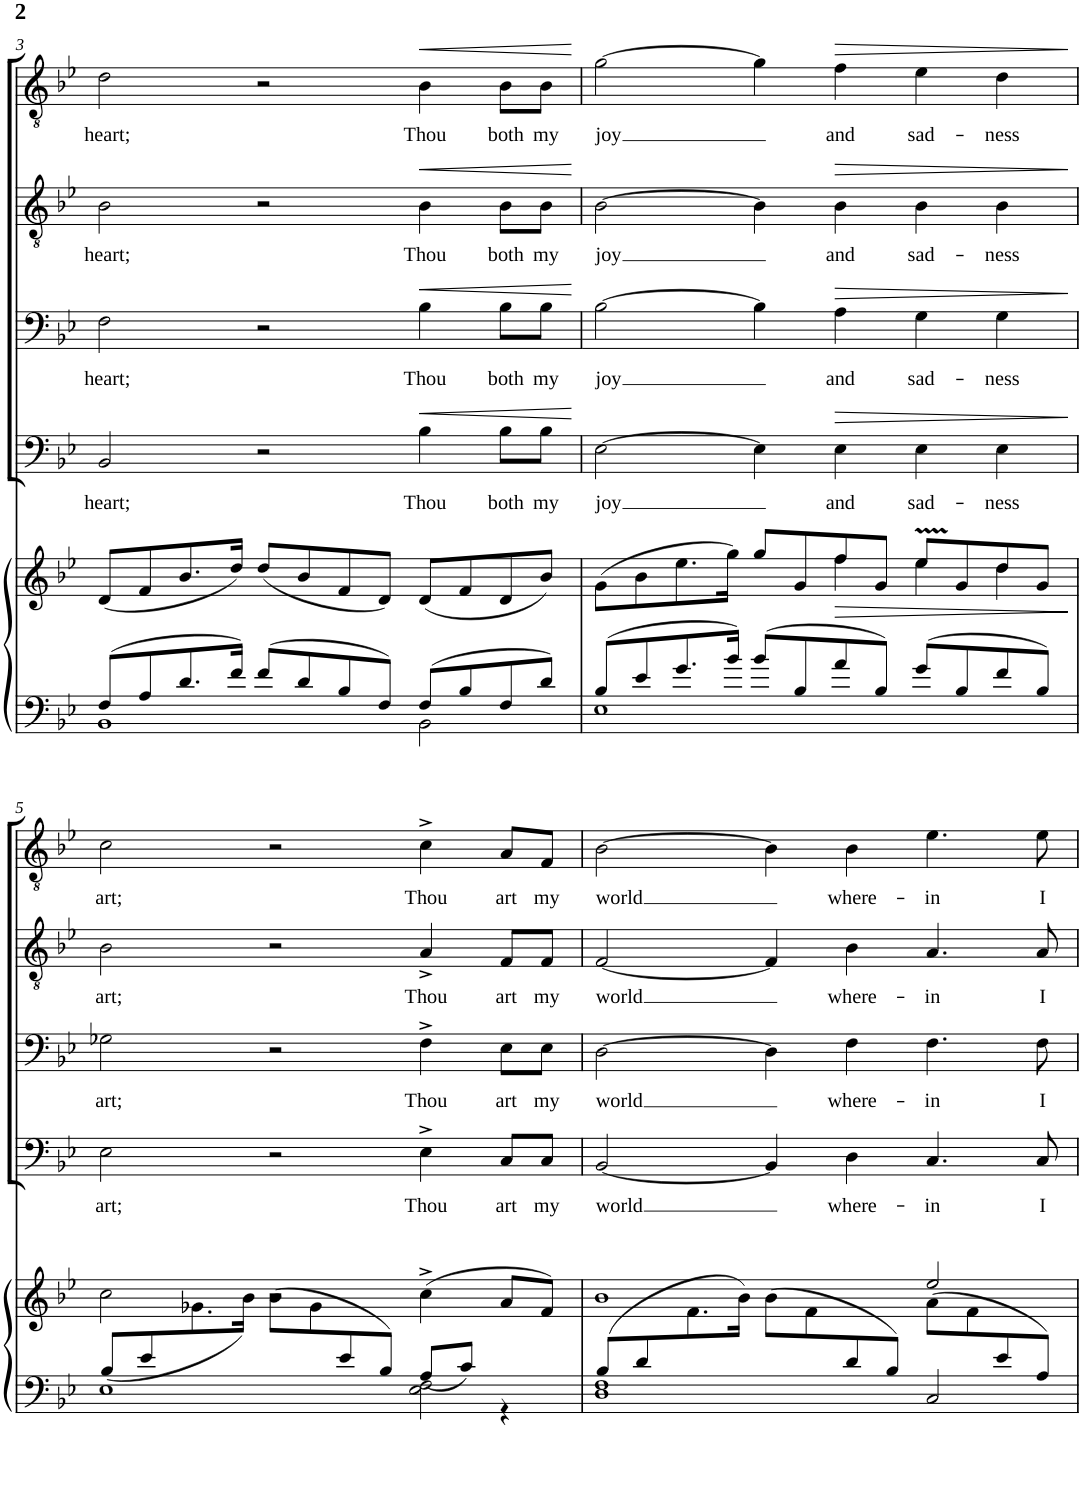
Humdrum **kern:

**kern	**kern	**dynam	**kern	**text	**dynam	**kern	**text	**dynam	**kern	**text	**dynam	**kern	**text	**dynam
*part5	*part5	*part5	*part4	*part4	*part4	*part3	*part3	*part3	*part2	*part2	*part2	*part1	*part1	*part1
*staff6	*staff5	*staff5/6	*staff4	*staff4	*staff4	*staff3	*staff3	*staff3	*staff2	*staff2	*staff2	*staff1	*staff1	*staff1
*I"Piano 5	*	*	*I"Piano	*	*	*I"Piano 3	*	*	*I"Piano	*	*	*I"Piano 1	*	*
*I'Pno	*	*	*I'Pno	*	*	*I'Pno	*	*	*I'Pno	*	*	*I'Pno	*	*
!!LO:PB:g=z
*clefF4	*clefG2	*	*clefF4	*	*	*clefF4	*	*	*clefGv2	*	*	*clefGv2	*	*
*k[b-e-]	*k[b-e-]	*	*k[b-e-]	*	*	*k[b-e-]	*	*	*k[b-e-]	*	*	*k[b-e-]	*	*
*M3/2	*M3/2	*	*M3/2	*	*	*M3/2	*	*	*M3/2	*	*	*M3/2	*	*
=3	=3	=3	=3	=3	=3	=3	=3	=3	=3	=3	=3	=3	=3	=3
*^	*	*	*	*	*	*	*	*	*	*	*	*	*	*
!	!	!	!	!	!LO:LY:b	!	!	!LO:LY:b	!	!	!LO:LY:b	!	!	!LO:LY:b	!
8F/L	1BB-	(8d/L	.	2BB-/	heart;	.	2F\	heart;	.	2B-\	heart;	.	2d\	heart;	.
8A/	.	8f/	.	.	.	.	.	.	.	.	.	.	.	.	.
8.d/	.	8.b-/	.	.	.	.	.	.	.	.	.	.	.	.	.
16f/Jk	.	16dd/Jk)	.	.	.	.	.	.	.	.	.	.	.	.	.
8f/L	.	(8dd/L	.	2r	.	.	2r	.	.	2r	.	.	2r	.	.
8d/	.	8b-/	.	.	.	.	.	.	.	.	.	.	.	.	.
8B-/	.	8f/	.	.	.	.	.	.	.	.	.	.	.	.	.
8F/J	.	8d/J)	.	.	.	.	.	.	.	.	.	.	.	.	.
!	!	!	!	!	!LO:LY:b	!LO:HP:b	!	!LO:LY:b	!LO:HP:b	!	!LO:LY:b	!LO:HP:b	!	!LO:LY:b	!LO:HP:b
8F/L	2BB-\	(8d/L	.	4B-\	Thou	<	4B-\	Thou	<	4B-\	Thou	<	4B-\	Thou	<
8B-/	.	8f/	.	.	.	.	.	.	.	.	.	.	.	.	.
!	!	!	!	!	!LO:LY:b	!	!	!LO:LY:b	!	!	!LO:LY:b	!	!	!LO:LY:b	!
8F/	.	8d/	.	8B-\L	both	.	8B-\L	both	.	8B-\L	both	.	8B-\L	both	.
!	!	!	!	!	!LO:LY:b	!	!	!LO:LY:b	!	!	!LO:LY:b	!	!	!LO:LY:b	!
8d/J	.	8b-/J)	.	8B-\J	my	.	8B-\J	my	.	8B-\J	my	.	8B-\J	my	.
*v	*v	*	*	*	*	*	*	*	*	*	*	*	*	*	*
.	.	.	.	.	[	.	.	[	.	.	[	.	.	[
=4	=4	=4	=4	=4	=4	=4	=4	=4	=4	=4	=4	=4	=4	=4
*^	*^	*	*	*	*	*	*	*	*	*	*	*	*	*
!	!	!	!	!	!	!LO:LY:b	!	!	!LO:LY:b	!	!	!LO:LY:b	!	!	!LO:LY:b	!
8B-/L	1E-	(8g\L	2.ryy	.	[2E-\	joy	.	[2B-\	joy	.	[2B-\	joy	.	[2g\	joy	.
8e-/	.	8b-\	.	.	.	.	.	.	.	.	.	.	.	.	.	.
8.g/	.	8.ee-\	.	.	.	.	.	.	.	.	.	.	.	.	.	.
16b-/Jk	.	16gg\Jk)	.	.	.	.	.	.	.	.	.	.	.	.	.	.
8b-/L	.	8gg/L	.	.	4E-\]	.	.	4B-\]	.	.	4B-\]	.	.	4g\]	.	.
8B-/	.	8g/	.	.	.	.	.	.	.	.	.	.	.	.	.	.
!	!	!	!	!LO:HP:b	!	!LO:LY:b	!LO:HP:b	!	!LO:LY:b	!LO:HP:b	!	!LO:LY:b	!LO:HP:b	!	!LO:LY:b	!LO:HP:b
8a/	.	8ff/	4ff\	>	4E-\	and	>	4A\	and	>	4B-\	and	>	4f\	and	>
8B-/J	.	8g/J	.	.	.	.	.	.	.	.	.	.	.	.	.	.
!	!	!	!	!	!	!LO:LY:b	!	!	!LO:LY:b	!	!	!LO:LY:b	!	!	!LO:LY:b	!
8g/L	2ryy	8ee-/L	4ee-\	.	4E-\	sad-	.	4G\	sad-	.	4B-\	sad-	.	4e-\	sad-	.
8B-/	.	8g/	.	.	.	.	.	.	.	.	.	.	.	.	.	.
!	!	!	!	!	!	!LO:LY:b	!	!	!LO:LY:b	!	!	!LO:LY:b	!	!	!LO:LY:b	!
8f/	.	8dd/	4dd\	.	4E-\	-ness	.	4G\	-ness	.	4B-\	-ness	.	4d\	-ness	.
8B-/J	.	8g/J	.	.	.	.	.	.	.	.	.	.	.	.	.	.
*v	*v	*	*	*	*	*	*	*	*	*	*	*	*	*	*	*
*	*v	*v	*	*	*	*	*	*	*	*	*	*	*	*	*
.	.	]	.	.	]	.	.	]	.	.	]	.	.	]
!!LO:LB:g=z
=5	=5	=5	=5	=5	=5	=5	=5	=5	=5	=5	=5	=5	=5	=5
*^	*^	*	*	*	*	*	*	*	*	*	*	*	*	*
!	!	!	!	!	!	!LO:LY:b	!	!	!LO:LY:b	!	!	!LO:LY:b	!	!	!LO:LY:b	!
1E-	(<8B-/L	2cc\	4ryy	.	2E-\	art;	.	2G-X\	art;	.	2B-\	art;	.	2c\	art;	.
.	8e-/	.	.	.	.	.	.	.	.	.	.	.	.	.	.	.
.	2ryy	.	8.g-X\	.	.	.	.	.	.	.	.	.	.	.	.	.
.	.	.	16b-\Jk)	.	.	.	.	.	.	.	.	.	.	.	.	.
.	.	2r	(8b-\L	.	2r	.	.	2r	.	.	2r	.	.	2r	.	.
.	.	.	8g-\	.	.	.	.	.	.	.	.	.	.	.	.	.
.	8e-/	.	2.ryy	.	.	.	.	.	.	.	.	.	.	.	.	.
.	8B-/J)	.	.	.	.	.	.	.	.	.	.	.	.	.	.	.
!	!	!	!	!	!	!LO:LY:b	!	!	!LO:LY:b	!	!	!LO:LY:b	!	!	!LO:LY:b	!
2E-\ 2F\	8A/L	(4cc^\	.	.	4E-^\	Thou	.	4F^\	Thou	.	4A^/	Thou	.	4c^\	Thou	.
.	8c/J	.	.	.	.	.	.	.	.	.	.	.	.	.	.	.
!	!	!	!	!	!	!LO:LY:b	!	!	!LO:LY:b	!	!	!LO:LY:b	!	!	!LO:LY:b	!
.	4r	8a/L	.	.	8C/L	art	.	8E-\L	art	.	8F/L	art	.	8A/L	art	.
!	!	!	!	!	!	!LO:LY:b	!	!	!LO:LY:b	!	!	!LO:LY:b	!	!	!LO:LY:b	!
.	.	8f/J)	.	.	8C/J	my	.	8E-\J	my	.	8F/J	my	.	8F/J	my	.
=6	=6	=6	=6	=6	=6	=6	=6	=6	=6	=6	=6	=6	=6	=6	=6	=6
!	!	!	!	!	!	!LO:LY:b	!	!	!LO:LY:b	!	!	!LO:LY:b	!	!	!LO:LY:b	!
1D 1F	(8B-/L	1b-	4ryy	.	[2BB-/	world	.	[2D\	world	.	[2F/	world	.	[2B-\	world	.
.	8d/	.	.	.	.	.	.	.	.	.	.	.	.	.	.	.
.	2ryy	.	8.f\	.	.	.	.	.	.	.	.	.	.	.	.	.
.	.	.	16b-\Jk)	.	.	.	.	.	.	.	.	.	.	.	.	.
.	.	.	(8b-\L	.	4BB-/]	.	.	4D\]	.	.	4F/]	.	.	4B-\]	.	.
.	.	.	8f\	.	.	.	.	.	.	.	.	.	.	.	.	.
!	!	!	!	!	!	!LO:LY:b	!	!	!LO:LY:b	!	!	!LO:LY:b	!	!	!LO:LY:b	!
.	8d/	.	4ryy	.	4D\	where-	.	4F\	where-	.	4B-\	where-	.	4B-\	where-	.
.	8B-/J)	.	.	.	.	.	.	.	.	.	.	.	.	.	.	.
!	!	!	!	!	!	!LO:LY:b	!	!	!LO:LY:b	!	!	!LO:LY:b	!	!	!LO:LY:b	!
2C/	4ryy	2ee-/	(8a\L	.	4.C/	-in	.	4.F\	-in	.	4.A/	-in	.	4.e-\	-in	.
.	.	.	8f\	.	.	.	.	.	.	.	.	.	.	.	.	.
.	8e-/	.	4ryy	.	.	.	.	.	.	.	.	.	.	.	.	.
!	!	!	!	!	!	!LO:LY:b	!	!	!LO:LY:b	!	!	!LO:LY:b	!	!	!LO:LY:b	!
.	8A/J)	.	.	.	8C/	I	.	8F\	I	.	8A/	I	.	8e-\	I	.
*v	*v	*	*	*	*	*	*	*	*	*	*	*	*	*	*	*
*	*v	*v	*	*	*	*	*	*	*	*	*	*	*	*	*
=	=	=	=	=	=	=	=	=	=	=	=	=	=	=
*-	*-	*-	*-	*-	*-	*-	*-	*-	*-	*-	*-	*-	*-	*-
